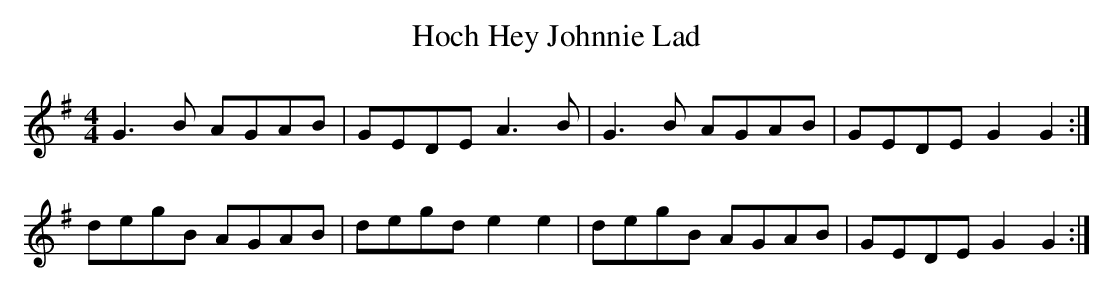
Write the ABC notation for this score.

X:1
T:Hoch Hey Johnnie Lad
M:4/4
L:1/8
K:G
G3 B AGAB | GEDE A3 B  | G3 B AGAB | GEDE G2 G2 :|
degB AGAB | degd e2 e2 | degB AGAB | GEDE G2 G2 :|
